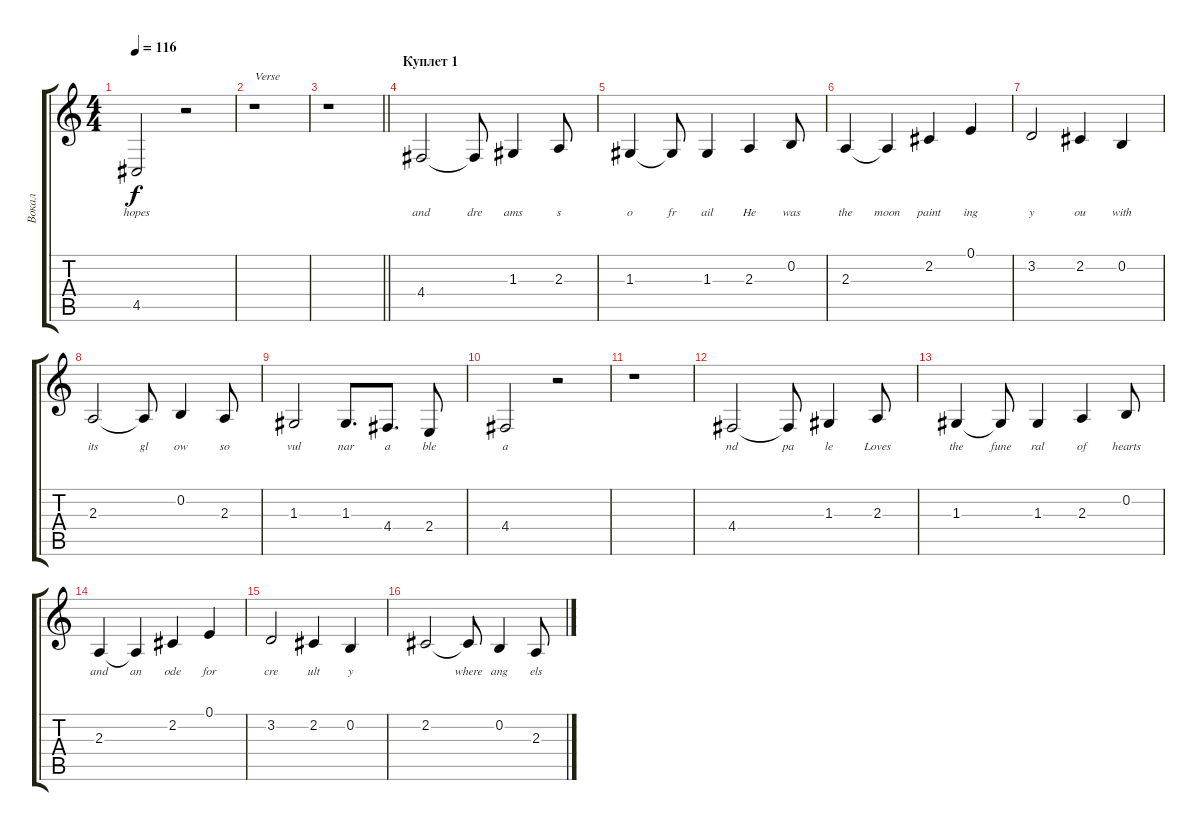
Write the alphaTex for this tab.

\track ("Вокал" "Вокал") {instrument lead2sawtooth}
\staff {score tabs}
\tuning (E4 B3 G3 D3 A2 E2) {hide}
\ts (4 4)
\tempo 116
\clef g2
\ks c
4.5.2{lyrics (0 "hopes") lyrics (1 "") lyrics (2 "") lyrics (3 "") lyrics (4 "") dy f} r.2 |
r.1{txt "Verse"} |
\barLineRight lightlight
r.1 |
\section ("" "Куплет 1")
4.4.2{lyrics (0 "and") lyrics (1 "") lyrics (2 "") lyrics (3 "") lyrics (4 "")} 4.4{t}.8{lyrics (0 "dre") lyrics (1 "") lyrics (2 "") lyrics (3 "") lyrics (4 "")} 1.3.4{lyrics (0 "ams") lyrics (1 "") lyrics (2 "") lyrics (3 "") lyrics (4 "")} 2.3.8{lyrics (0 "s") lyrics (1 "") lyrics (2 "") lyrics (3 "") lyrics (4 "")} |
1.3.4{lyrics (0 "o") lyrics (1 "") lyrics (2 "") lyrics (3 "") lyrics (4 "")} 1.3{t}.8{lyrics (0 "fr") lyrics (1 "") lyrics (2 "") lyrics (3 "") lyrics (4 "")} 1.3.4{lyrics (0 "ail") lyrics (1 "") lyrics (2 "") lyrics (3 "") lyrics (4 "")} 2.3.4{lyrics (0 "He") lyrics (1 "") lyrics (2 "") lyrics (3 "") lyrics (4 "")} 0.2.8{lyrics (0 "was") lyrics (1 "") lyrics (2 "") lyrics (3 "") lyrics (4 "")} |
2.3.4{lyrics (0 "the") lyrics (1 "") lyrics (2 "") lyrics (3 "") lyrics (4 "")} 2.3{t}.4{lyrics (0 "moon") lyrics (1 "") lyrics (2 "") lyrics (3 "") lyrics (4 "")} 2.2.4{lyrics (0 "paint") lyrics (1 "") lyrics (2 "") lyrics (3 "") lyrics (4 "")} 0.1.4{lyrics (0 "ing") lyrics (1 "") lyrics (2 "") lyrics (3 "") lyrics (4 "")} |
3.2.2{lyrics (0 "y") lyrics (1 "") lyrics (2 "") lyrics (3 "") lyrics (4 "")} 2.2.4{lyrics (0 "ou") lyrics (1 "") lyrics (2 "") lyrics (3 "") lyrics (4 "")} 0.2.4{lyrics (0 "with") lyrics (1 "") lyrics (2 "") lyrics (3 "") lyrics (4 "")} |
2.3.2{lyrics (0 "its") lyrics (1 "") lyrics (2 "") lyrics (3 "") lyrics (4 "")} 2.3{t}.8{lyrics (0 "gl") lyrics (1 "") lyrics (2 "") lyrics (3 "") lyrics (4 "")} 0.2.4{lyrics (0 "ow") lyrics (1 "") lyrics (2 "") lyrics (3 "") lyrics (4 "")} 2.3.8{lyrics (0 "so") lyrics (1 "") lyrics (2 "") lyrics (3 "") lyrics (4 "")} |
1.3.2{lyrics (0 "vul") lyrics (1 "") lyrics (2 "") lyrics (3 "") lyrics (4 "")} 1.3.8{d lyrics (0 "nar") lyrics (1 "") lyrics (2 "") lyrics (3 "") lyrics (4 "")} 4.4.8{d lyrics (0 "a") lyrics (1 "") lyrics (2 "") lyrics (3 "") lyrics (4 "")} 2.4.8{lyrics (0 "ble") lyrics (1 "") lyrics (2 "") lyrics (3 "") lyrics (4 "")} |
4.4.2{lyrics (0 "a") lyrics (1 "") lyrics (2 "") lyrics (3 "") lyrics (4 "")} r.2 |
r.1 |
4.4.2{lyrics (0 "nd") lyrics (1 "") lyrics (2 "") lyrics (3 "") lyrics (4 "")} 4.4{t}.8{lyrics (0 "pa") lyrics (1 "") lyrics (2 "") lyrics (3 "") lyrics (4 "")} 1.3.4{lyrics (0 "le") lyrics (1 "") lyrics (2 "") lyrics (3 "") lyrics (4 "")} 2.3.8{lyrics (0 "Loves") lyrics (1 "") lyrics (2 "") lyrics (3 "") lyrics (4 "")} |
1.3.4{lyrics (0 "the") lyrics (1 "") lyrics (2 "") lyrics (3 "") lyrics (4 "")} 1.3{t}.8{lyrics (0 "fune") lyrics (1 "") lyrics (2 "") lyrics (3 "") lyrics (4 "")} 1.3.4{lyrics (0 "ral") lyrics (1 "") lyrics (2 "") lyrics (3 "") lyrics (4 "")} 2.3.4{lyrics (0 "of") lyrics (1 "") lyrics (2 "") lyrics (3 "") lyrics (4 "")} 0.2.8{lyrics (0 "hearts") lyrics (1 "") lyrics (2 "") lyrics (3 "") lyrics (4 "")} |
2.3.4{lyrics (0 "and") lyrics (1 "") lyrics (2 "") lyrics (3 "") lyrics (4 "")} 2.3{t}.4{lyrics (0 "an") lyrics (1 "") lyrics (2 "") lyrics (3 "") lyrics (4 "")} 2.2.4{lyrics (0 "ode") lyrics (1 "") lyrics (2 "") lyrics (3 "") lyrics (4 "")} 0.1.4{lyrics (0 "for") lyrics (1 "") lyrics (2 "") lyrics (3 "") lyrics (4 "")} |
3.2.2{lyrics (0 "cre") lyrics (1 "") lyrics (2 "") lyrics (3 "") lyrics (4 "")} 2.2.4{lyrics (0 "ult") lyrics (1 "") lyrics (2 "") lyrics (3 "") lyrics (4 "")} 0.2.4{lyrics (0 "y") lyrics (1 "") lyrics (2 "") lyrics (3 "") lyrics (4 "")} |
2.2.2{lyrics (0 "") lyrics (1 "") lyrics (2 "") lyrics (3 "") lyrics (4 "")} 2.2{t}.8{lyrics (0 "where") lyrics (1 "") lyrics (2 "") lyrics (3 "") lyrics (4 "")} 0.2.4{lyrics (0 "ang") lyrics (1 "") lyrics (2 "") lyrics (3 "") lyrics (4 "")} 2.3.8{lyrics (0 "els") lyrics (1 "") lyrics (2 "") lyrics (3 "") lyrics (4 "")}
